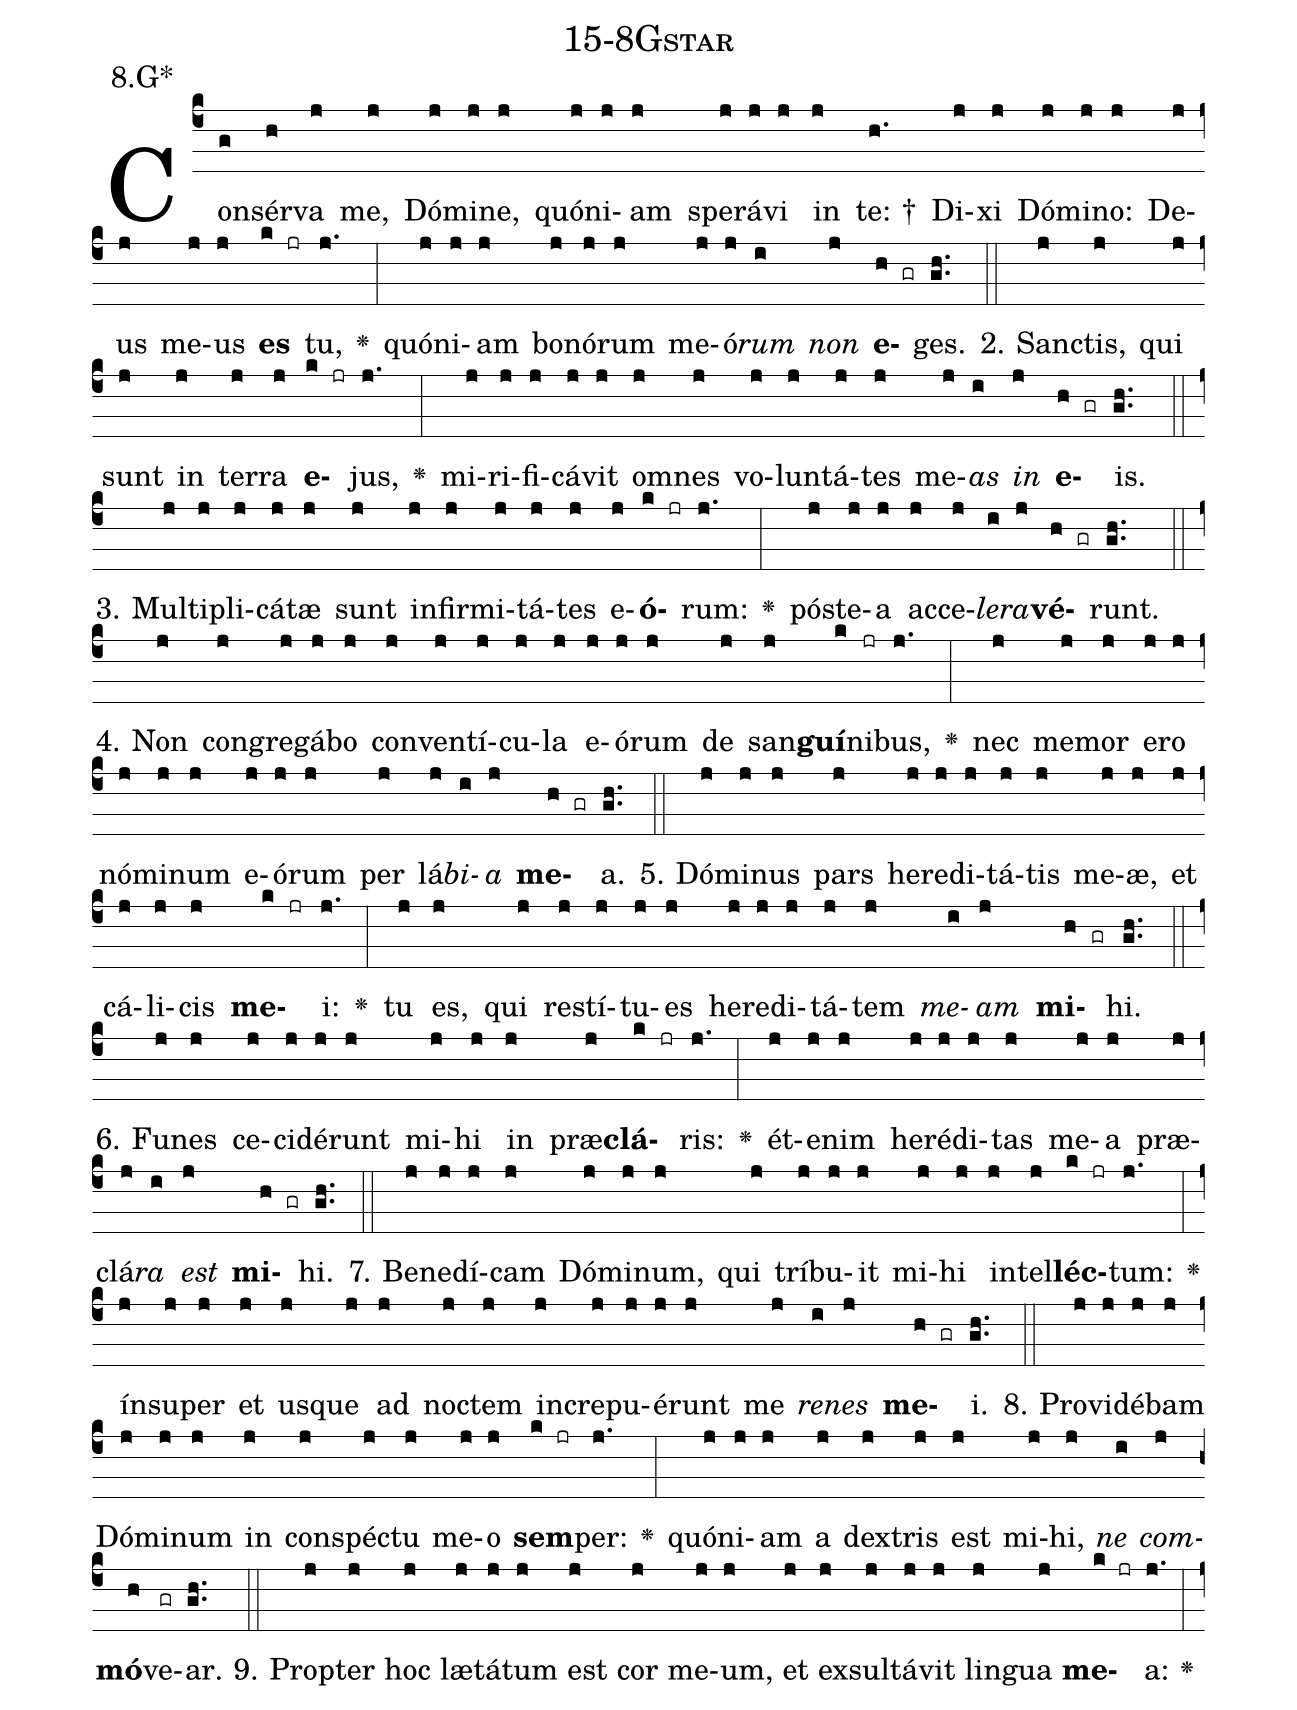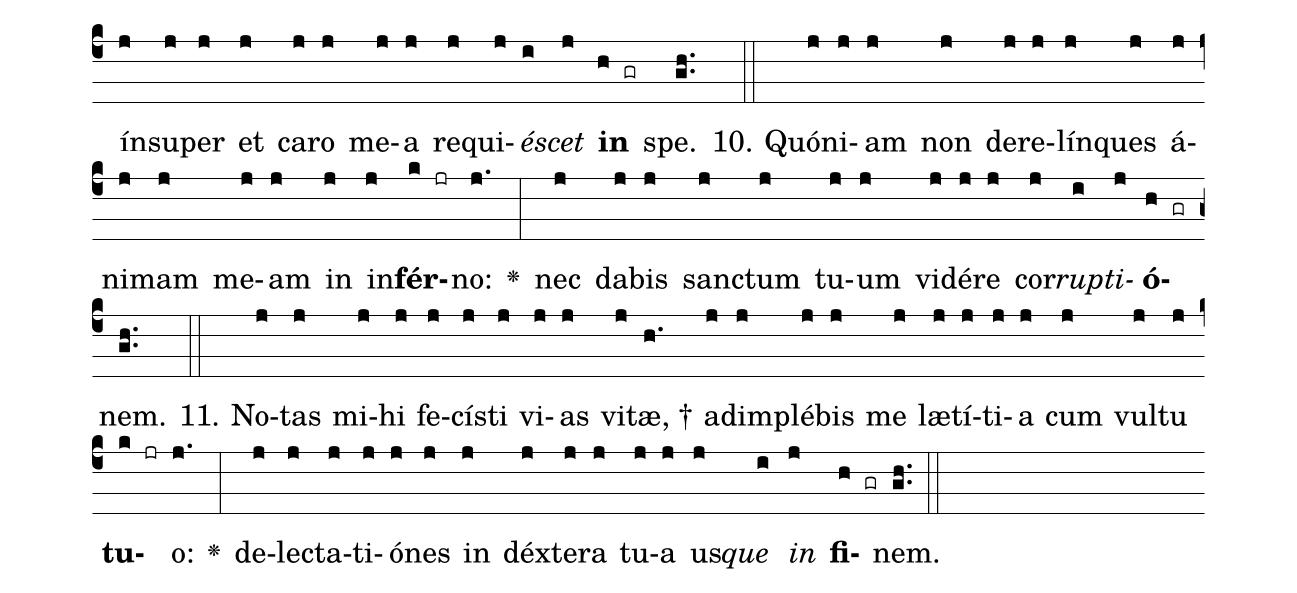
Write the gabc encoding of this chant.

name: 15-8Gstar;
annotation: 8.G*;
%%
(c4)Con(g)sér(h)va(j) me,(j) Dó(j)mi(j)ne,(j) quón(j)i(j)am(j) spe(j)rá(j)vi(j) in(j) te: †(h.) Di(j)xi(j) Dó(j)mi(j)no:(j) De(j)us(j) me(j)us(j) <b>es</b>(k jr) tu,(j.) <v>\greheightstar</v>(:) quón(j)i(j)am(j) bo(j)nó(j)rum(j) me(j)ó(j)<i>rum</i>(i) <i>non</i>(j) <b>e</b>(h gr)ges.(gh..) (::)
2. Sanc(j)tis,(j) qui(j) sunt(j) in(j) ter(j)ra(j) <b>e</b>(k jr)jus,(j.) <v>\greheightstar</v>(:) mi(j)ri(j)fi(j)cá(j)vit(j) om(j)nes(j) vo(j)lun(j)tá(j)tes(j) me(j)<i>as</i>(i) <i>in</i>(j) <b>e</b>(h gr)is.(gh..) (::)
3. Mul(j)ti(j)pli(j)cá(j)tæ(j) sunt(j) in(j)fir(j)mi(j)tá(j)tes(j) e(j)<b>ó</b>(k jr)rum:(j.) <v>\greheightstar</v>(:) póst(j)e(j)a(j) ac(j)ce(j)<i>le</i>(i)<i>ra</i>(j)<b>vé</b>(h gr)runt.(gh..) (::)
4. Non(j) con(j)gre(j)gá(j)bo(j) con(j)ven(j)tí(j)cu(j)la(j) e(j)ó(j)rum(j) de(j) san(j)<b>guí</b>(k)ni(jr)bus,(j.) <v>\greheightstar</v>(:) nec(j) me(j)mor(j) e(j)ro(j) nó(j)mi(j)num(j) e(j)ó(j)rum(j) per(j) lá(j)<i>bi</i>(i)<i>a</i>(j) <b>me</b>(h gr)a.(gh..) (::)
5. Dó(j)mi(j)nus(j) pars(j) he(j)re(j)di(j)tá(j)tis(j) me(j)æ,(j) et(j) cá(j)li(j)cis(j) <b>me</b>(k jr)i:(j.) <v>\greheightstar</v>(:) tu(j) es,(j) qui(j) re(j)stí(j)tu(j)es(j) he(j)re(j)di(j)tá(j)tem(j) <i>me</i>(i)<i>am</i>(j) <b>mi</b>(h gr)hi.(gh..) (::)
6. Fu(j)nes(j) ce(j)ci(j)dé(j)runt(j) mi(j)hi(j) in(j) præ(j)<b>clá</b>(k jr)ris:(j.) <v>\greheightstar</v>(:) ét(j)e(j)nim(j) he(j)ré(j)di(j)tas(j) me(j)a(j) præ(j)clá(j)<i>ra</i>(i) <i>est</i>(j) <b>mi</b>(h gr)hi.(gh..) (::)
7. Be(j)ne(j)dí(j)cam(j) Dó(j)mi(j)num,(j) qui(j) trí(j)bu(j)it(j) mi(j)hi(j) in(j)tel(j)<b>léc</b>(k jr)tum:(j.) <v>\greheightstar</v>(:) ín(j)su(j)per(j) et(j) us(j)que(j) ad(j) noc(j)tem(j) in(j)cre(j)pu(j)é(j)runt(j) me(j) <i>re</i>(i)<i>nes</i>(j) <b>me</b>(h gr)i.(gh..) (::)
8. Pro(j)vi(j)dé(j)bam(j) Dó(j)mi(j)num(j) in(j) con(j)spéc(j)tu(j) me(j)o(j) <b>sem</b>(k jr)per:(j.) <v>\greheightstar</v>(:) quón(j)i(j)am(j) a(j) dex(j)tris(j) est(j) mi(j)hi,(j) <i>ne</i>(i) <i>com</i>(j)<b>mó</b>(h)ve(gr)ar.(gh..) (::)
9. Prop(j)ter(j) hoc(j) læ(j)tá(j)tum(j) est(j) cor(j) me(j)um,(j) et(j) ex(j)sul(j)tá(j)vit(j) lin(j)gua(j) <b>me</b>(k jr)a:(j.) <v>\greheightstar</v>(:) ín(j)su(j)per(j) et(j) ca(j)ro(j) me(j)a(j) re(j)qui(j)<i>é</i>(i)<i>scet</i>(j) <b>in</b>(h gr) spe.(gh..) (::)
10. Quón(j)i(j)am(j) non(j) de(j)re(j)lín(j)ques(j) á(j)ni(j)mam(j) me(j)am(j) in(j) in(j)<b>fér</b>(k jr)no:(j.) <v>\greheightstar</v>(:) nec(j) da(j)bis(j) sanc(j)tum(j) tu(j)um(j) vi(j)dé(j)re(j) cor(j)<i>rup</i>(i)<i>ti</i>(j)<b>ó</b>(h gr)nem.(gh..) (::)
11. No(j)tas(j) mi(j)hi(j) fe(j)cís(j)ti(j) vi(j)as(j) vi(j)tæ, †(h.) ad(j)im(j)plé(j)bis(j) me(j) læ(j)tí(j)ti(j)a(j) cum(j) vul(j)tu(j) <b>tu</b>(k jr)o:(j.) <v>\greheightstar</v>(:) de(j)lec(j)ta(j)ti(j)ó(j)nes(j) in(j) déx(j)te(j)ra(j) tu(j)a(j) us(j)<i>que</i>(i) <i>in</i>(j) <b>fi</b>(h gr)nem.(gh..) (::)
